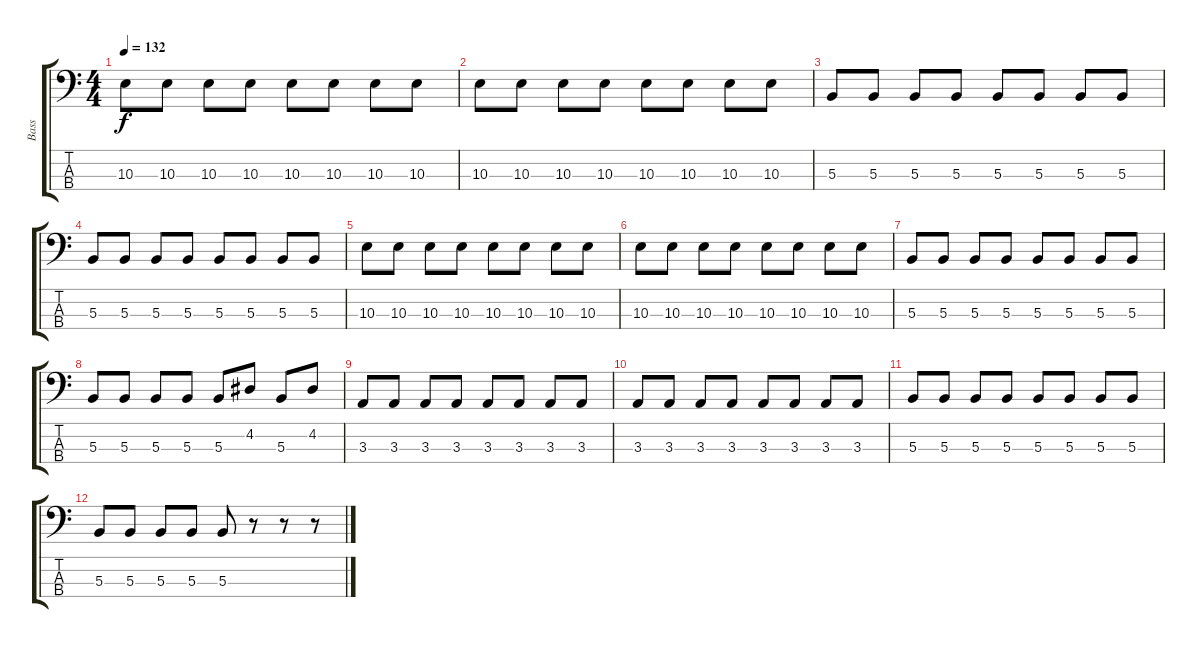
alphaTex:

\track ("Bass" "Bass") {instrument electricbasspick}
\staff {score tabs}
\tuning (E2 B1 Gb1 Db1) {hide}
\ts (4 4)
\tempo 132
\clef f4
\ks c
10.3.8{dy f} 10.3.8 10.3.8 10.3.8 10.3.8 10.3.8 10.3.8 10.3.8 |
10.3.8 10.3.8 10.3.8 10.3.8 10.3.8 10.3.8 10.3.8 10.3.8 |
5.3.8 5.3.8 5.3.8 5.3.8 5.3.8 5.3.8 5.3.8 5.3.8 |
5.3.8 5.3.8 5.3.8 5.3.8 5.3.8 5.3.8 5.3.8 5.3.8 |
10.3.8 10.3.8 10.3.8 10.3.8 10.3.8 10.3.8 10.3.8 10.3.8 |
10.3.8 10.3.8 10.3.8 10.3.8 10.3.8 10.3.8 10.3.8 10.3.8 |
5.3.8 5.3.8 5.3.8 5.3.8 5.3.8 5.3.8 5.3.8 5.3.8 |
5.3.8 5.3.8 5.3.8 5.3.8 5.3.8 4.2.8 5.3.8 4.2.8 |
3.3.8 3.3.8 3.3.8 3.3.8 3.3.8 3.3.8 3.3.8 3.3.8 |
3.3.8 3.3.8 3.3.8 3.3.8 3.3.8 3.3.8 3.3.8 3.3.8 |
5.3.8 5.3.8 5.3.8 5.3.8 5.3.8 5.3.8 5.3.8 5.3.8 |
5.3.8 5.3.8 5.3.8 5.3.8 5.3.8 r.8 r.8 r.8
